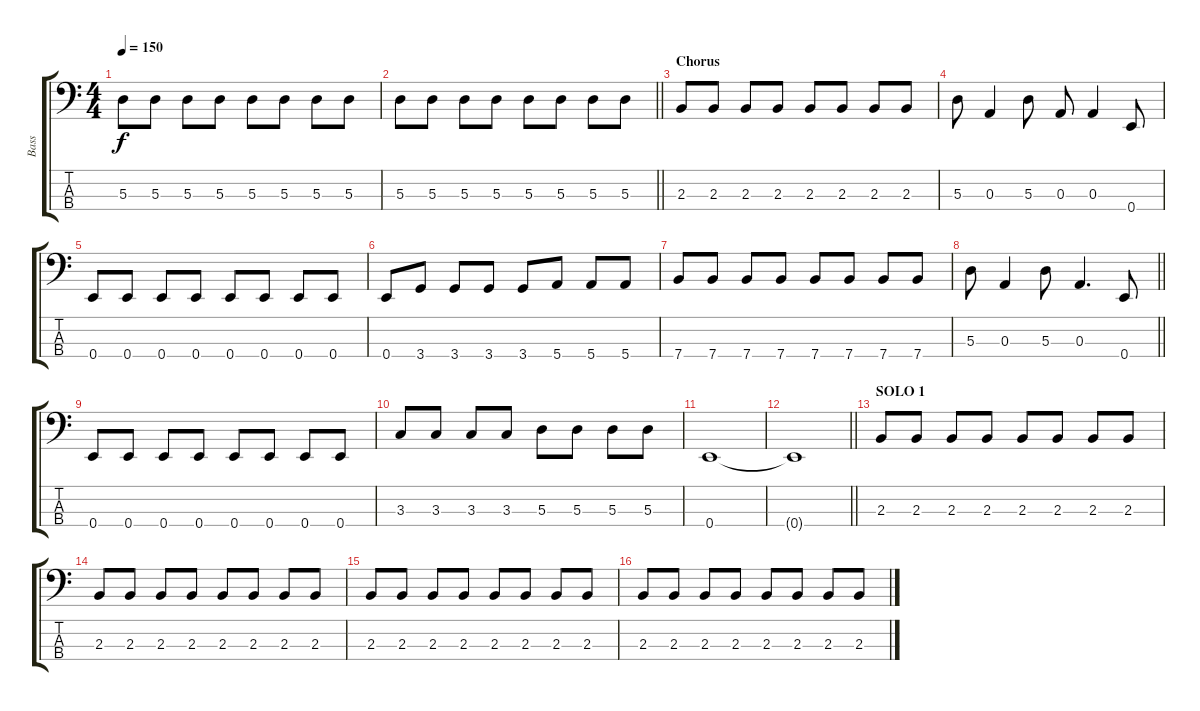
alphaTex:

\track ("Bass" "Bass") {instrument electricbasspick}
\staff {score tabs}
\tuning (G2 D2 A1 E1) {hide}
\ts (4 4)
\tempo 150
\clef f4
\ks c
5.3.8{dy f} 5.3.8 5.3.8 5.3.8 5.3.8 5.3.8 5.3.8 5.3.8 |
\barLineRight lightlight
5.3.8 5.3.8 5.3.8 5.3.8 5.3.8 5.3.8 5.3.8 5.3.8 |
\section ("" "Chorus")
2.3.8 2.3.8 2.3.8 2.3.8 2.3.8 2.3.8 2.3.8 2.3.8 |
5.3.8 0.3.4 5.3.8 0.3.8 0.3.4 0.4.8 |
0.4.8 0.4.8 0.4.8 0.4.8 0.4.8 0.4.8 0.4.8 0.4.8 |
0.4.8 3.4.8 3.4.8 3.4.8 3.4.8 5.4.8 5.4.8 5.4.8 |
7.4.8 7.4.8 7.4.8 7.4.8 7.4.8 7.4.8 7.4.8 7.4.8 |
\barLineRight lightlight
5.3.8 0.3.4 5.3.8 0.3.4{d} 0.4.8 |
0.4.8 0.4.8 0.4.8 0.4.8 0.4.8 0.4.8 0.4.8 0.4.8 |
3.3.8 3.3.8 3.3.8 3.3.8 5.3.8 5.3.8 5.3.8 5.3.8 |
0.4.1 |
\barLineRight lightlight
0.4{t}.1 |
\section ("" "SOLO 1")
2.3.8 2.3.8 2.3.8 2.3.8 2.3.8 2.3.8 2.3.8 2.3.8 |
2.3.8 2.3.8 2.3.8 2.3.8 2.3.8 2.3.8 2.3.8 2.3.8 |
2.3.8 2.3.8 2.3.8 2.3.8 2.3.8 2.3.8 2.3.8 2.3.8 |
2.3.8 2.3.8 2.3.8 2.3.8 2.3.8 2.3.8 2.3.8 2.3.8
